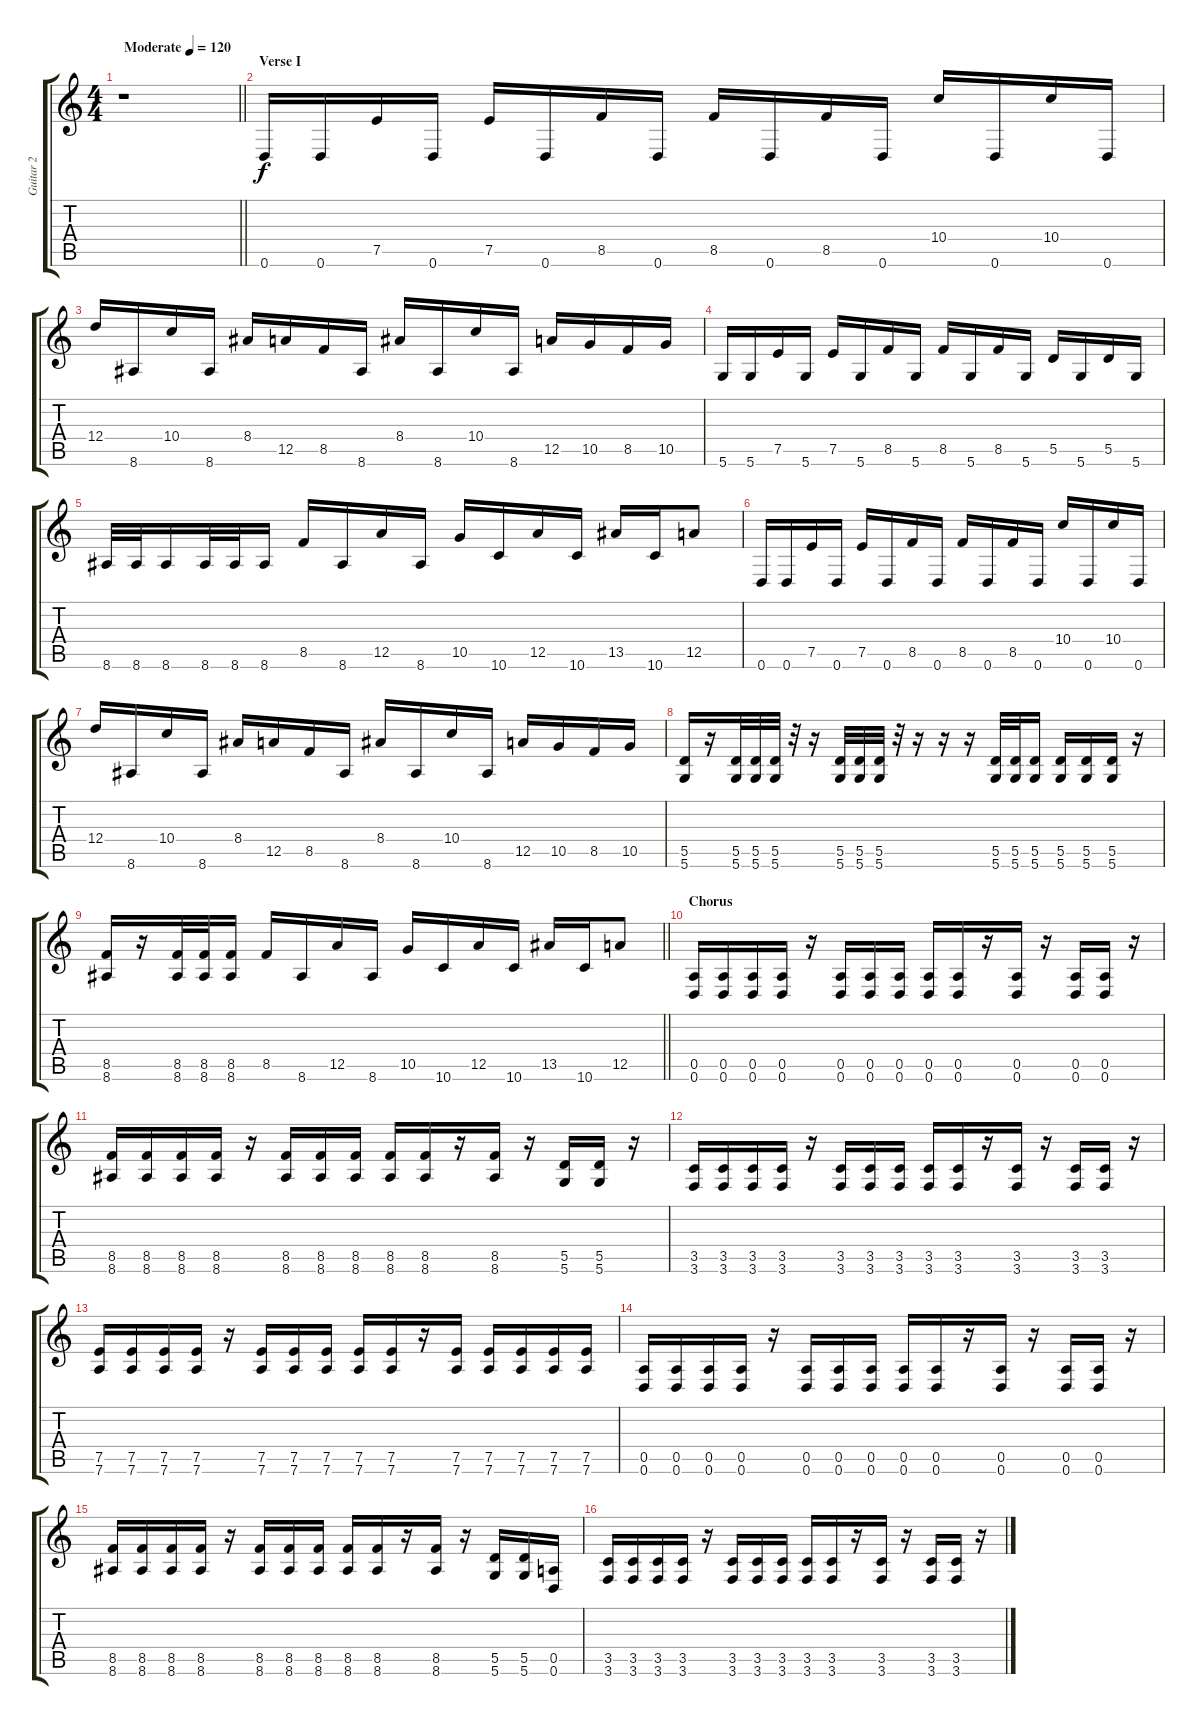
\track ("Guitar 2" "Guitar 2") {instrument distortionguitar}
\staff {score tabs}
\tuning (E4 B3 G3 D3 A2 D2) {hide}
\ts (4 4)
\tempo (120 "Moderate")
\clef g2
\barLineRight lightlight
\ks c
r.1{dy f instrument distortionguitar} |
\section ("" "Verse I")
0.6.16 0.6.16 7.5.16 0.6.16 7.5.16 0.6.16 8.5.16 0.6.16 8.5.16 0.6.16 8.5.16 0.6.16 10.4.16 0.6.16 10.4.16 0.6.16 |
12.4.16 8.6.16 10.4.16 8.6.16 8.4.16 12.5.16 8.5.16 8.6.16 8.4.16 8.6.16 10.4.16 8.6.16 12.5.16 10.5.16 8.5.16 10.5.16 |
5.6.16 5.6.16 7.5.16 5.6.16 7.5.16 5.6.16 8.5.16 5.6.16 8.5.16 5.6.16 8.5.16 5.6.16 5.5.16 5.6.16 5.5.16 5.6.16 |
8.6.32 8.6.32 8.6.16 8.6.32 8.6.32 8.6.16 8.5.16 8.6.16 12.5.16 8.6.16 10.5.16 10.6.16 12.5.16 10.6.16 13.5.16 10.6.16 12.5.8 |
0.6.16 0.6.16 7.5.16 0.6.16 7.5.16 0.6.16 8.5.16 0.6.16 8.5.16 0.6.16 8.5.16 0.6.16 10.4.16 0.6.16 10.4.16 0.6.16 |
12.4.16 8.6.16 10.4.16 8.6.16 8.4.16 12.5.16 8.5.16 8.6.16 8.4.16 8.6.16 10.4.16 8.6.16 12.5.16 10.5.16 8.5.16 10.5.16 |
(5.5 5.6).16 r.16 (5.5 5.6).32 (5.5 5.6).32 (5.5 5.6).32 r.32 r.16 (5.5 5.6).32 (5.5 5.6).32 (5.5 5.6).32 r.32 r.16 r.16 r.16 (5.5 5.6).32 (5.5 5.6).32 (5.5 5.6).16 (5.5 5.6).16 (5.5 5.6).16 (5.5 5.6).16 r.16 |
\barLineRight lightlight
(8.5 8.6).16 r.16 (8.5 8.6).32 (8.5 8.6).32 (8.5 8.6).16 8.5.16 8.6.16 12.5.16 8.6.16 10.5.16 10.6.16 12.5.16 10.6.16 13.5.16 10.6.16 12.5.8 |
\section ("" "Chorus")
(0.5 0.6).16 (0.5 0.6).16 (0.5 0.6).16 (0.5 0.6).16 r.16 (0.5 0.6).16 (0.5 0.6).16 (0.5 0.6).16 (0.5 0.6).16 (0.5 0.6).16 r.16 (0.5 0.6).16 r.16 (0.5 0.6).16 (0.5 0.6).16 r.16 |
(8.5 8.6).16 (8.5 8.6).16 (8.5 8.6).16 (8.5 8.6).16 r.16 (8.5 8.6).16 (8.5 8.6).16 (8.5 8.6).16 (8.5 8.6).16 (8.5 8.6).16 r.16 (8.5 8.6).16 r.16 (5.5 5.6).16 (5.5 5.6).16 r.16 |
(3.5 3.6).16 (3.5 3.6).16 (3.5 3.6).16 (3.5 3.6).16 r.16 (3.5 3.6).16 (3.5 3.6).16 (3.5 3.6).16 (3.5 3.6).16 (3.5 3.6).16 r.16 (3.5 3.6).16 r.16 (3.5 3.6).16 (3.5 3.6).16 r.16 |
(7.5 7.6).16 (7.5 7.6).16 (7.5 7.6).16 (7.5 7.6).16 r.16 (7.5 7.6).16 (7.5 7.6).16 (7.5 7.6).16 (7.5 7.6).16 (7.5 7.6).16 r.16 (7.5 7.6).16 (7.5 7.6).16 (7.5 7.6).16 (7.5 7.6).16 (7.5 7.6).16 |
(0.5 0.6).16 (0.5 0.6).16 (0.5 0.6).16 (0.5 0.6).16 r.16 (0.5 0.6).16 (0.5 0.6).16 (0.5 0.6).16 (0.5 0.6).16 (0.5 0.6).16 r.16 (0.5 0.6).16 r.16 (0.5 0.6).16 (0.5 0.6).16 r.16 |
(8.5 8.6).16 (8.5 8.6).16 (8.5 8.6).16 (8.5 8.6).16 r.16 (8.5 8.6).16 (8.5 8.6).16 (8.5 8.6).16 (8.5 8.6).16 (8.5 8.6).16 r.16 (8.5 8.6).16 r.16 (5.5 5.6).16 (5.5 5.6).16 (0.5 0.6).16 |
(3.5 3.6).16 (3.5 3.6).16 (3.5 3.6).16 (3.5 3.6).16 r.16 (3.5 3.6).16 (3.5 3.6).16 (3.5 3.6).16 (3.5 3.6).16 (3.5 3.6).16 r.16 (3.5 3.6).16 r.16 (3.5 3.6).16 (3.5 3.6).16 r.16
